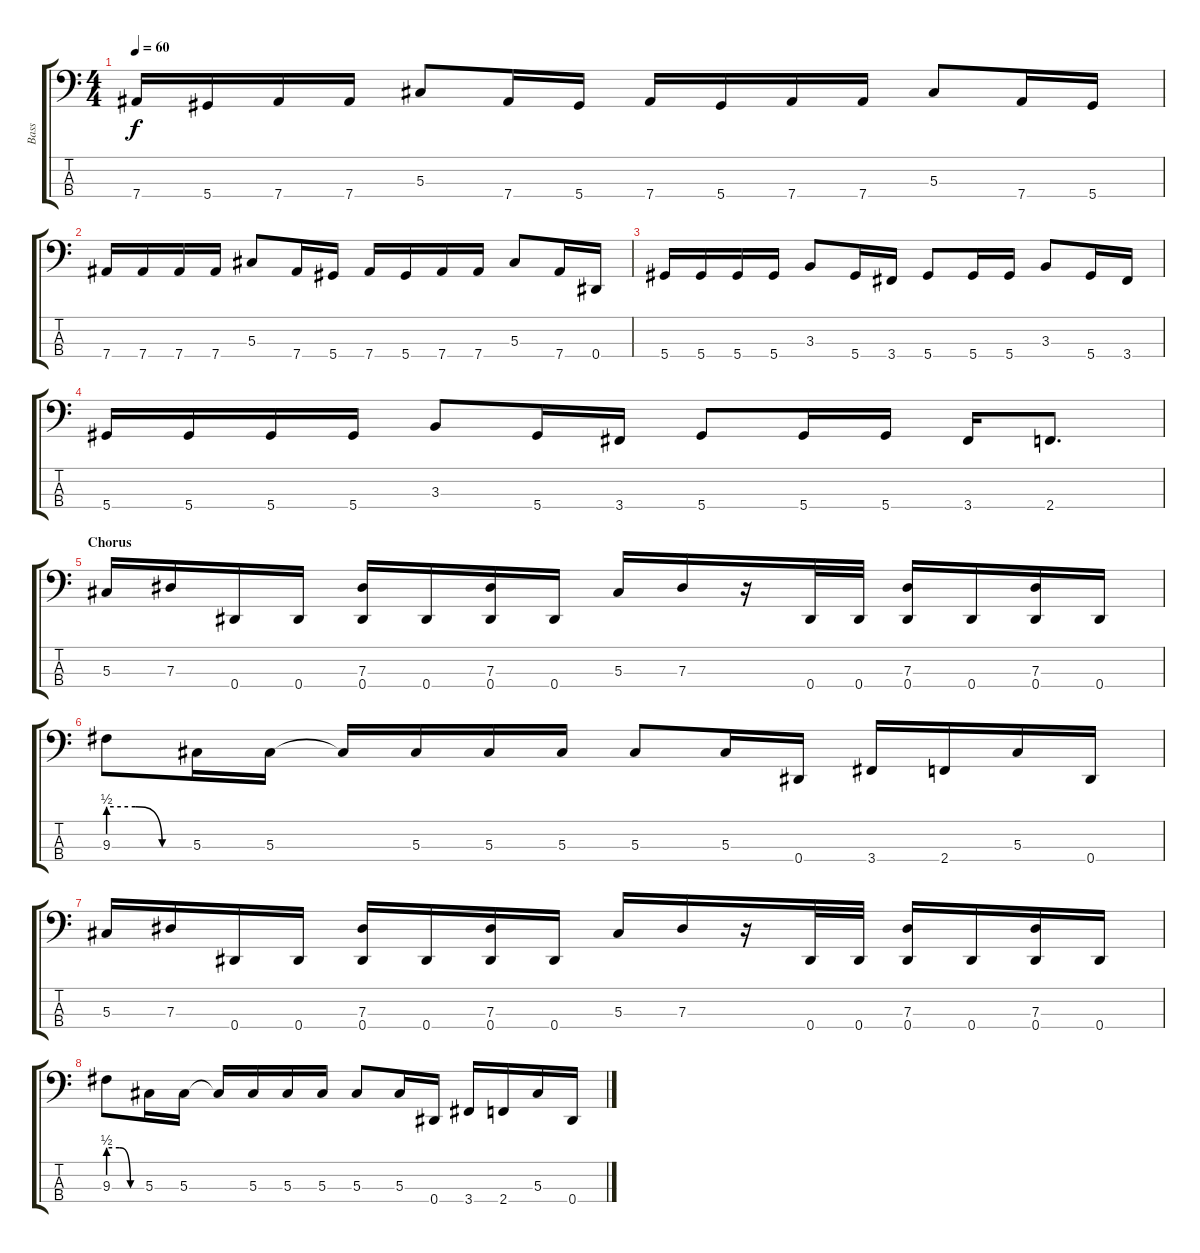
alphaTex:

\track ("Bass" "Bass") {instrument electricbasspick}
\staff {score tabs}
\tuning (Gb2 Db2 Ab1 Eb1) {hide}
\ts (4 4)
\tempo 60
\clef f4
\ks c
7.4.16{dy f} 5.4.16 7.4.16 7.4.16 5.3.8 7.4.16 5.4.16 7.4.16 5.4.16 7.4.16 7.4.16 5.3.8 7.4.16 5.4.16 |
7.4.16 7.4.16 7.4.16 7.4.16 5.3.8 7.4.16 5.4.16 7.4.16 5.4.16 7.4.16 7.4.16 5.3.8 7.4.16 0.4.16 |
5.4.16 5.4.16 5.4.16 5.4.16 3.3.8 5.4.16 3.4.16 5.4.8 5.4.16 5.4.16 3.3.8 5.4.16 3.4.16 |
5.4.16 5.4.16 5.4.16 5.4.16 3.3.8 5.4.16 3.4.16 5.4.8 5.4.16 5.4.16 3.4.16 2.4.8{d} |
\section ("" "Chorus")
5.3.16 7.3.16 0.4.16 0.4.16 (7.3 0.4).16 0.4.16 (7.3 0.4).16 0.4.16 5.3.16 7.3.16 r.16 0.4.32 0.4.32 (7.3 0.4).16 0.4.16 (7.3 0.4).16 0.4.16 |
9.3{be (custom 0 2 20 2 40 0 60 0)}.8 5.3.16 5.3.16 5.3{t}.16 5.3.16 5.3.16 5.3.16 5.3.8 5.3.16 0.4.16 3.4.16 2.4.16 5.3.16 0.4.16 |
5.3.16 7.3.16 0.4.16 0.4.16 (7.3 0.4).16 0.4.16 (7.3 0.4).16 0.4.16 5.3.16 7.3.16 r.16 0.4.32 0.4.32 (7.3 0.4).16 0.4.16 (7.3 0.4).16 0.4.16 |
9.3{be (custom 0 2 20 2 40 0 60 0)}.8 5.3.16 5.3.16 5.3{t}.16 5.3.16 5.3.16 5.3.16 5.3.8 5.3.16 0.4.16 3.4.16 2.4.16 5.3.16 0.4.16
